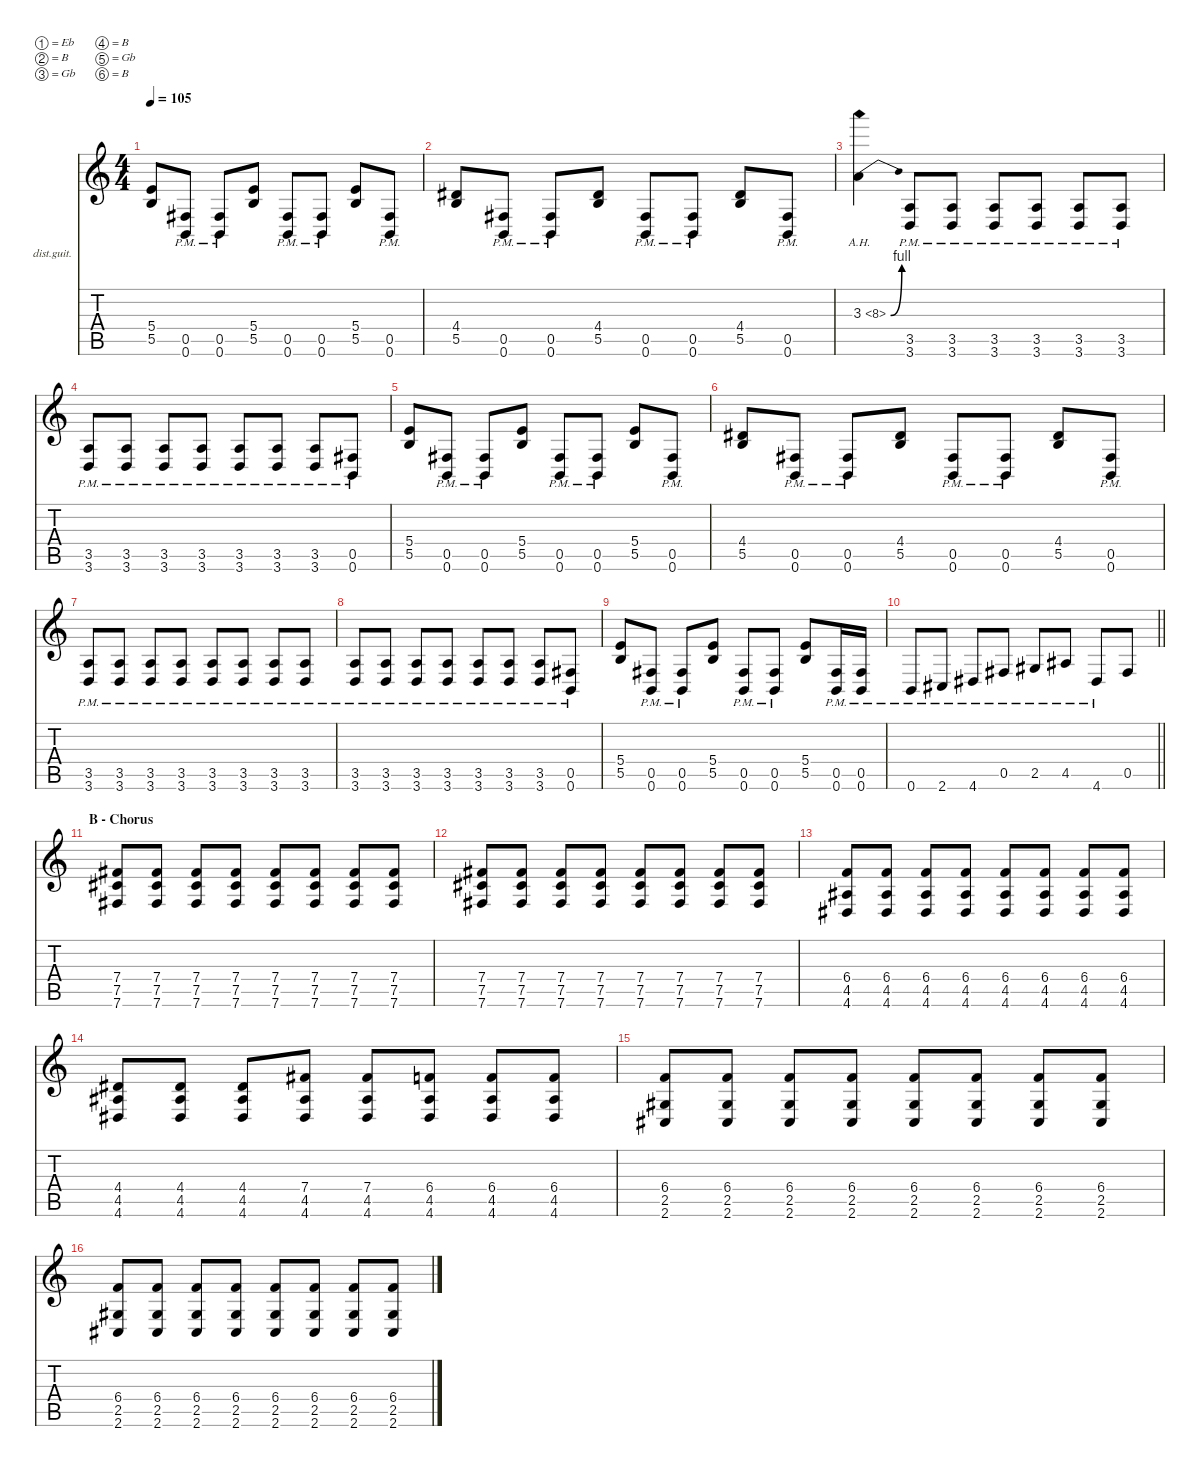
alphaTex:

\defaultSystemsLayout 4
\hideDynamics
\bracketExtendMode nobrackets
\firstSystemTrackNameOrientation horizontal
\otherSystemsTrackNameOrientation horizontal
\track ("Guitar I" "dist.guit.") {instrument distortionguitar}
\staff {score tabs}
\tuning (Eb4 B3 Gb3 B2 Gb2 B1)
\ts (4 4)
\tempo 105
\clef g2
\ks c
(5.4 5.5).8{dy f beam Up} (0.5{pm acc #} 0.6{pm}).8{beam Up} (0.5{pm acc #} 0.6{pm}).8{beam Up} (5.4 5.5).8{beam Up} (0.5{pm acc #} 0.6{pm}).8{beam Up} (0.5{pm acc #} 0.6{pm}).8{beam Up} (5.4 5.5).8{beam Up} (0.5{pm acc #} 0.6{pm}).8{beam Up} |
(4.4{acc #} 5.5).8{beam Up} (0.5{pm acc #} 0.6{pm}).8{beam Up} (0.5{pm acc #} 0.6{pm}).8{beam Up} (4.4{acc #} 5.5).8{beam Up} (0.5{pm acc #} 0.6{pm}).8{beam Up} (0.5{pm acc #} 0.6{pm}).8{beam Up} (4.4{acc #} 5.5).8{beam Up} (0.5{pm acc #} 0.6{pm}).8{beam Up} |
3.3{be (bend 0 0 15 4) ah 5}.4{beam Down} (3.5{pm} 3.6{pm}).8{beam Up} (3.5{pm} 3.6{pm}).8{beam Up} (3.5{pm} 3.6{pm}).8{beam Up} (3.5{pm} 3.6{pm}).8{beam Up} (3.5{pm} 3.6{pm}).8{beam Up} (3.5{pm} 3.6{pm}).8{beam Up} |
(3.5{pm} 3.6{pm}).8{beam Up} (3.5{pm} 3.6{pm}).8{beam Up} (3.5{pm} 3.6{pm}).8{beam Up} (3.5{pm} 3.6{pm}).8{beam Up} (3.5{pm} 3.6{pm}).8{beam Up} (3.5{pm} 3.6{pm}).8{beam Up} (3.5{pm} 3.6{pm}).8{beam Up} (0.5{pm acc #} 0.6{pm}).8{beam Up} |
(5.4 5.5).8{beam Up} (0.5{pm acc #} 0.6{pm}).8{beam Up} (0.5{pm acc #} 0.6{pm}).8{beam Up} (5.4 5.5).8{beam Up} (0.5{pm acc #} 0.6{pm}).8{beam Up} (0.5{pm acc #} 0.6{pm}).8{beam Up} (5.4 5.5).8{beam Up} (0.5{pm acc #} 0.6{pm}).8{beam Up} |
(4.4{acc #} 5.5).8{beam Up} (0.5{pm acc #} 0.6{pm}).8{beam Up} (0.5{pm acc #} 0.6{pm}).8{beam Up} (4.4{acc #} 5.5).8{beam Up} (0.5{pm acc #} 0.6{pm}).8{beam Up} (0.5{pm acc #} 0.6{pm}).8{beam Up} (4.4{acc #} 5.5).8{beam Up} (0.5{pm acc #} 0.6{pm}).8{beam Up} |
(3.5{pm} 3.6{pm}).8{beam Up} (3.5{pm} 3.6{pm}).8{beam Up} (3.5{pm} 3.6{pm}).8{beam Up} (3.5{pm} 3.6{pm}).8{beam Up} (3.5{pm} 3.6{pm}).8{beam Up} (3.5{pm} 3.6{pm}).8{beam Up} (3.5{pm} 3.6{pm}).8{beam Up} (3.5{pm} 3.6{pm}).8{beam Up} |
(3.5{pm} 3.6{pm}).8{beam Up} (3.5{pm} 3.6{pm}).8{beam Up} (3.5{pm} 3.6{pm}).8{beam Up} (3.5{pm} 3.6{pm}).8{beam Up} (3.5{pm} 3.6{pm}).8{beam Up} (3.5{pm} 3.6{pm}).8{beam Up} (3.5{pm} 3.6{pm}).8{beam Up} (0.5{pm acc #} 0.6{pm}).8{beam Up} |
(5.4 5.5).8{beam Up} (0.5{pm acc #} 0.6{pm}).8{beam Up} (0.5{pm acc #} 0.6{pm}).8{beam Up} (5.4 5.5).8{beam Up} (0.5{pm acc #} 0.6{pm}).8{beam Up} (0.5{pm acc #} 0.6{pm}).8{beam Up} (5.4 5.5).8{beam Up} (0.5{pm acc #} 0.6{pm}).16{beam Up} (0.5{pm acc #} 0.6{pm}).16{beam Up} |
\barLineRight lightlight
0.6{pm}.8{beam Up} 2.6{pm acc #}.8{beam Up} 4.6{pm acc #}.8{beam Up} 0.5{pm acc #}.8{beam Up} 2.5{pm acc #}.8{beam Up} 4.5{pm acc #}.8{beam Up} 4.6{pm acc #}.8{beam Up} 0.5{acc #}.8{beam Up} |
\section ("" "B - Chorus")
(7.4{acc #} 7.5{acc #} 7.6{acc #}).8{beam Up} (7.4{acc #} 7.5{acc #} 7.6{acc #}).8{beam Up} (7.4{acc #} 7.5{acc #} 7.6{acc #}).8{beam Up} (7.4{acc #} 7.5{acc #} 7.6{acc #}).8{beam Up} (7.4{acc #} 7.5{acc #} 7.6{acc #}).8{beam Up} (7.4{acc #} 7.5{acc #} 7.6{acc #}).8{beam Up} (7.4{acc #} 7.5{acc #} 7.6{acc #}).8{beam Up} (7.4{acc #} 7.5{acc #} 7.6{acc #}).8{beam Up} |
(7.4{acc #} 7.5{acc #} 7.6{acc #}).8{beam Up} (7.4{acc #} 7.5{acc #} 7.6{acc #}).8{beam Up} (7.4{acc #} 7.5{acc #} 7.6{acc #}).8{beam Up} (7.4{acc #} 7.5{acc #} 7.6{acc #}).8{beam Up} (7.4{acc #} 7.5{acc #} 7.6{acc #}).8{beam Up} (7.4{acc #} 7.5{acc #} 7.6{acc #}).8{beam Up} (7.4{acc #} 7.5{acc #} 7.6{acc #}).8{beam Up} (7.4{acc #} 7.5{acc #} 7.6{acc #}).8{beam Up} |
(6.4 4.5{acc #} 4.6{acc #}).8{beam Up} (6.4 4.5{acc #} 4.6{acc #}).8{beam Up} (6.4 4.5{acc #} 4.6{acc #}).8{beam Up} (6.4 4.5{acc #} 4.6{acc #}).8{beam Up} (6.4 4.5{acc #} 4.6{acc #}).8{beam Up} (6.4 4.5{acc #} 4.6{acc #}).8{beam Up} (6.4 4.5{acc #} 4.6{acc #}).8{beam Up} (6.4 4.5{acc #} 4.6{acc #}).8{beam Up} |
(4.4{acc #} 4.5{acc #} 4.6{acc #}).8{beam Up} (4.4{acc #} 4.5{acc #} 4.6{acc #}).8{beam Up} (4.4{acc #} 4.5{acc #} 4.6{acc #}).8{beam Up} (7.4{acc #} 4.5{acc #} 4.6{acc #}).8{beam Up} (7.4{acc #} 4.5{acc #} 4.6{acc #}).8{beam Up} (6.4 4.5{acc #} 4.6{acc #}).8{beam Up} (6.4 4.5{acc #} 4.6{acc #}).8{beam Up} (6.4 4.5{acc #} 4.6{acc #}).8{beam Up} |
(6.4 2.5{acc #} 2.6{acc #}).8{beam Up} (6.4 2.5{acc #} 2.6{acc #}).8{beam Up} (6.4 2.5{acc #} 2.6{acc #}).8{beam Up} (6.4 2.5{acc #} 2.6{acc #}).8{beam Up} (6.4 2.5{acc #} 2.6{acc #}).8{beam Up} (6.4 2.5{acc #} 2.6{acc #}).8{beam Up} (6.4 2.5{acc #} 2.6{acc #}).8{beam Up} (6.4 2.5{acc #} 2.6{acc #}).8{beam Up} |
(6.4 2.5{acc #} 2.6{acc #}).8{beam Up} (6.4 2.5{acc #} 2.6{acc #}).8{beam Up} (6.4 2.5{acc #} 2.6{acc #}).8{beam Up} (6.4 2.5{acc #} 2.6{acc #}).8{beam Up} (6.4 2.5{acc #} 2.6{acc #}).8{beam Up} (6.4 2.5{acc #} 2.6{acc #}).8{beam Up} (6.4 2.5{acc #} 2.6{acc #}).8{beam Up} (6.4 2.5{acc #} 2.6{acc #}).8{beam Up}
